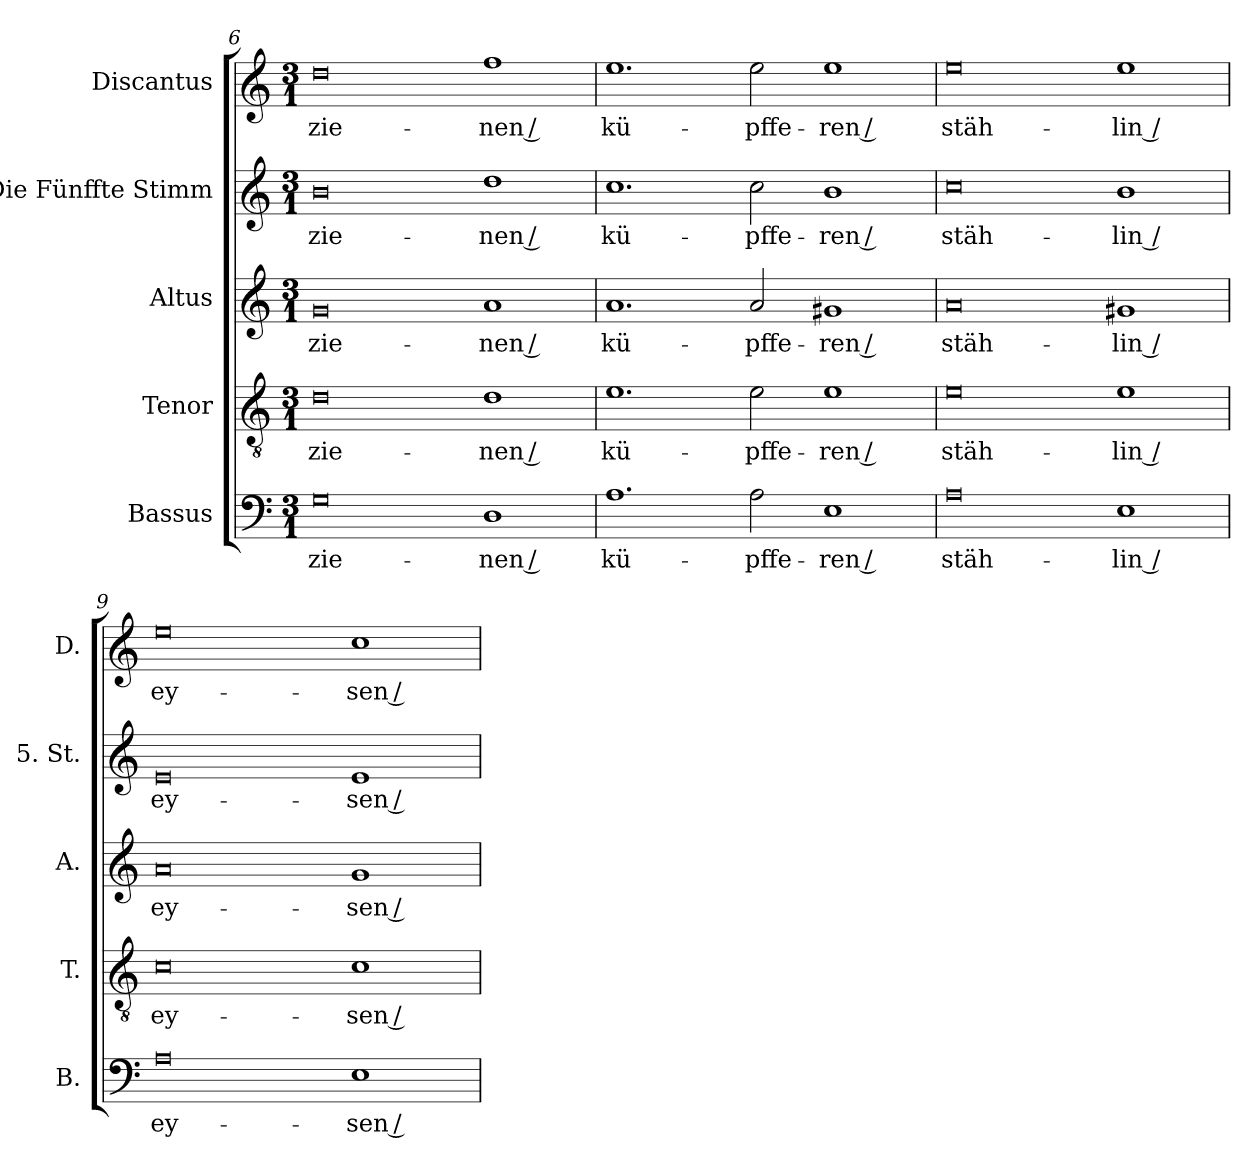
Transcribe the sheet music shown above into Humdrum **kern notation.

**kern	**text	**kern	**text	**kern	**text	**kern	**text	**kern	**text
*part5	*part5	*part4	*part4	*part3	*part3	*part2	*part2	*part1	*part1
*staff5	*staff5	*staff4	*staff4	*staff3	*staff3	*staff2	*staff2	*staff1	*staff1
*I"Bassus	*	*I"Tenor	*	*I"Altus	*	*I"Die Fünffte Stimm	*	*I"Discantus	*
*I'B.	*	*I'T.	*	*I'A.	*	*I'5. St.	*	*I'D.	*
!!LO:LB:g=z
*clefF4	*	*clefGv2	*	*clefG2	*	*clefG2	*	*clefG2	*
*	*	*ITrd7c12	*	*	*	*	*	*	*
*k[]	*	*k[]	*	*k[]	*	*k[]	*	*k[]	*
*C:	*	*C:	*	*C:	*	*C:	*	*C:	*
*M3/1	*	*M3/1	*	*M3/1	*	*M3/1	*	*M3/1	*
=6	=6	=6	=6	=6	=6	=6	=6	=6	=6
!	!LO:LY:b:color=#000000	!	!	!	!	!	!	!	!
!	!	!	!LO:LY:b:color=#000000	!	!	!	!	!	!
!	!	!	!	!	!LO:LY:b:color=#000000	!	!	!	!
!	!	!	!	!	!	!	!LO:LY:b:color=#000000	!	!
!	!	!	!	!	!	!	!	!	!LO:LY:b:color=#000000
0Gi	zie-	0Di	zie-	0gi	zie-	0bi	zie-	0ddi	zie-
!	!LO:LY:b:color=#000000	!	!	!	!	!	!	!	!
!	!	!	!LO:LY:b:color=#000000	!	!	!	!	!	!
!	!	!	!	!	!LO:LY:b:color=#000000	!	!	!	!
!	!	!	!	!	!	!	!LO:LY:b:color=#000000	!	!
!	!	!	!	!	!	!	!	!	!LO:LY:b:color=#000000
1Di	-nen /	1Di	-nen /	1ai	-nen /	1ddi	-nen /	1ffi	-nen /
=7	=7	=7	=7	=7	=7	=7	=7	=7	=7
!	!LO:LY:b:color=#000000	!	!	!	!	!	!	!	!
!	!	!	!LO:LY:b:color=#000000	!	!	!	!	!	!
!	!	!	!	!	!LO:LY:b:color=#000000	!	!	!	!
!	!	!	!	!	!	!	!LO:LY:b:color=#000000	!	!
!	!	!	!	!	!	!	!	!	!LO:LY:b:color=#000000
1.Ai	kü-	1.Ei	kü-	1.ai	kü-	1.cci	kü-	1.eei	kü-
!	!LO:LY:b:color=#000000	!	!	!	!	!	!	!	!
!	!	!	!LO:LY:b:color=#000000	!	!	!	!	!	!
!	!	!	!	!	!LO:LY:b:color=#000000	!	!	!	!
!	!	!	!	!	!	!	!LO:LY:b:color=#000000	!	!
!	!	!	!	!	!	!	!	!	!LO:LY:b:color=#000000
2Ai\	-pffe-	2Ei\	-pffe-	2ai/	-pffe-	2cci\	-pffe-	2eei\	-pffe-
!	!LO:LY:b:color=#000000	!	!	!	!	!	!	!	!
!	!	!	!LO:LY:b:color=#000000	!	!	!	!	!	!
!	!	!	!	!	!LO:LY:b:color=#000000	!	!	!	!
!	!	!	!	!	!	!	!LO:LY:b:color=#000000	!	!
!	!	!	!	!	!	!	!	!	!LO:LY:b:color=#000000
1Ei	-ren /	1Ei	-ren /	1g#Xi	-ren /	1bi	-ren /	1eei	-ren /
=8	=8	=8	=8	=8	=8	=8	=8	=8	=8
!	!LO:LY:b:color=#000000	!	!	!	!	!	!	!	!
!	!	!	!LO:LY:b:color=#000000	!	!	!	!	!	!
!	!	!	!	!	!LO:LY:b:color=#000000	!	!	!	!
!	!	!	!	!	!	!	!LO:LY:b:color=#000000	!	!
!	!	!	!	!	!	!	!	!	!LO:LY:b:color=#000000
0Ai	stäh-	0Ei	stäh-	0ai	stäh-	0cci	stäh-	0eei	stäh-
!	!LO:LY:b:color=#000000	!	!	!	!	!	!	!	!
!	!	!	!LO:LY:b:color=#000000	!	!	!	!	!	!
!	!	!	!	!	!LO:LY:b:color=#000000	!	!	!	!
!	!	!	!	!	!	!	!LO:LY:b:color=#000000	!	!
!	!	!	!	!	!	!	!	!	!LO:LY:b:color=#000000
1Ei	-lin /	1Ei	-lin /	1g#Xi	-lin /	1bi	-lin /	1eei	-lin /
=9	=9	=9	=9	=9	=9	=9	=9	=9	=9
!	!LO:LY:b:color=#000000	!	!	!	!	!	!	!	!
!	!	!	!LO:LY:b:color=#000000	!	!	!	!	!	!
!	!	!	!	!	!LO:LY:b:color=#000000	!	!	!	!
!	!	!	!	!	!	!	!LO:LY:b:color=#000000	!	!
!	!	!	!	!	!	!	!	!	!LO:LY:b:color=#000000
0Ai	ey-	0Ci	ey-	0ai	ey-	0ei	ey-	0eei	ey-
!	!LO:LY:b:color=#000000	!	!	!	!	!	!	!	!
!	!	!	!LO:LY:b:color=#000000	!	!	!	!	!	!
!	!	!	!	!	!LO:LY:b:color=#000000	!	!	!	!
!	!	!	!	!	!	!	!LO:LY:b:color=#000000	!	!
!	!	!	!	!	!	!	!	!	!LO:LY:b:color=#000000
1Ei	-sen /	1Ci	-sen /	1gi	-sen /	1ei	-sen /	1cci	-sen /
=	=	=	=	=	=	=	=	=	=
*-	*-	*-	*-	*-	*-	*-	*-	*-	*-
